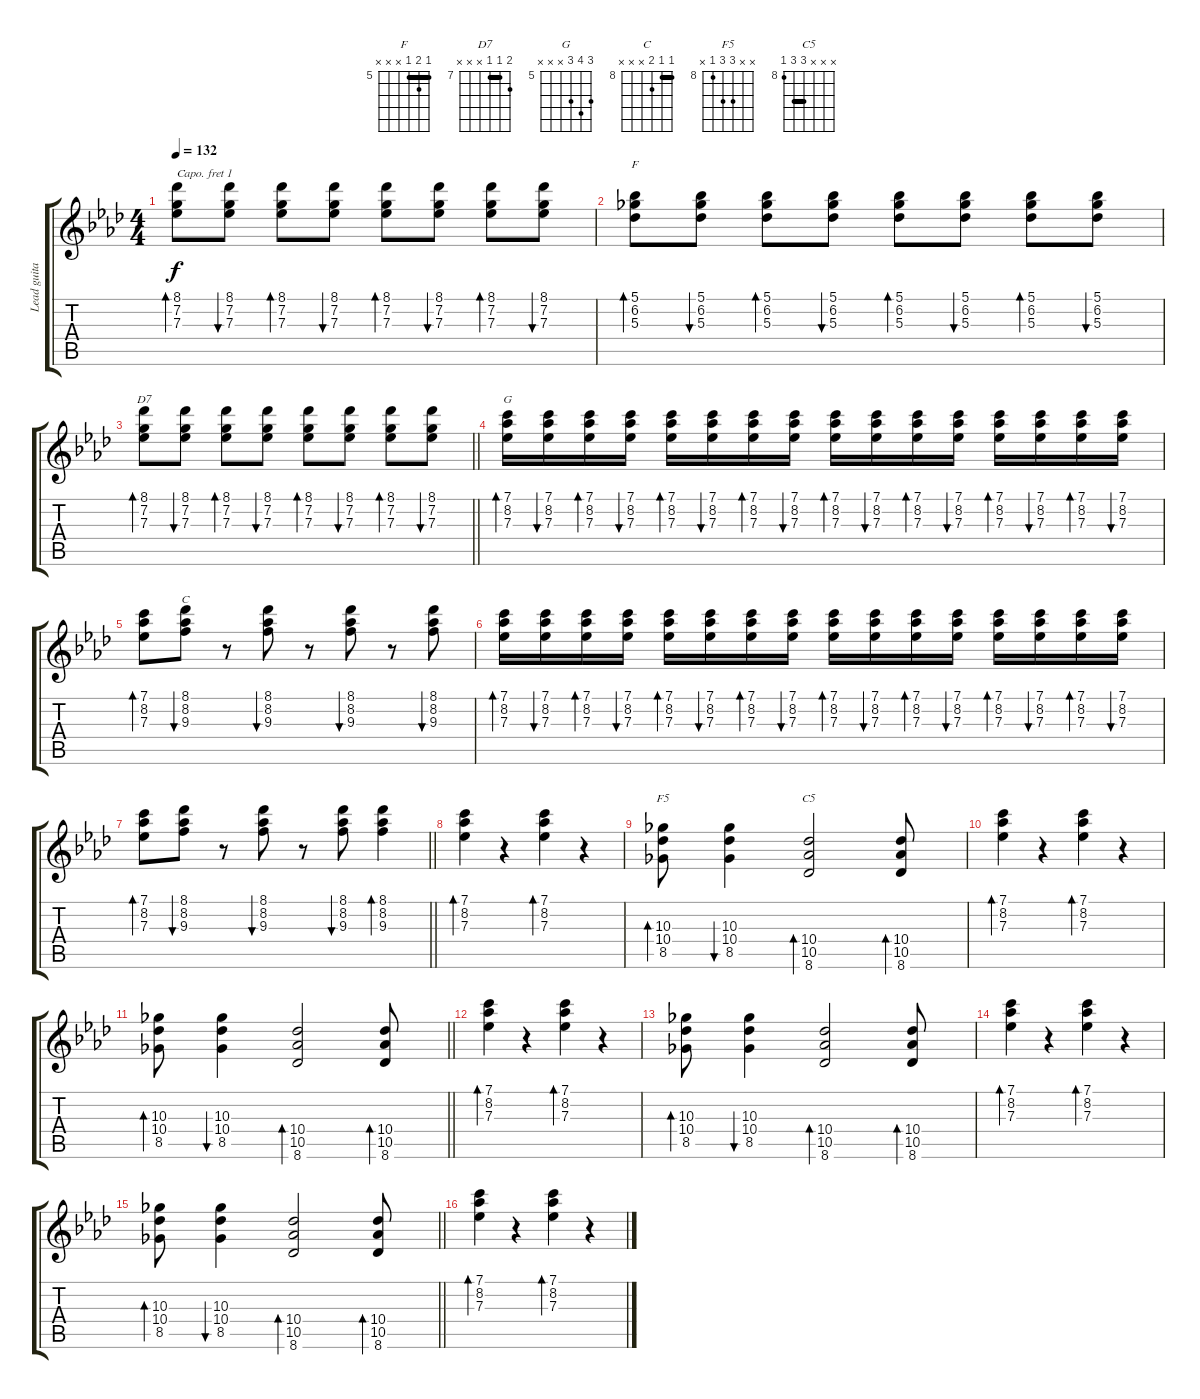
\track ("Lead guitar (Capo I) - Davy Johnstone" "Lead guita") {instrument distortionguitar}
\staff {score tabs}
\capo 1
\tuning (E4 B3 G3 D3 A2 E2) {hide}
\chord ("F" 5 6 5 x x x) {firstfret 5 barre 5}
\chord ("D7" 8 7 7 x x x) {firstfret 7 barre 7}
\chord ("G" 7 8 7 x x x) {firstfret 5}
\chord ("C" 8 8 9 x x x) {firstfret 8 barre 8}
\chord ("F5" x x 10 10 8 x) {firstfret 8}
\chord ("C5" x x x 10 10 8) {firstfret 8 barre 10}
\ts (4 4)
\tempo 132
\clef g2
\ks ab
(8.1 7.2 7.3).8{bd 30 dy f} (8.1 7.2 7.3).8{bu 30} (8.1 7.2 7.3).8{bd 30} (8.1 7.2 7.3).8{bu 30} (8.1 7.2 7.3).8{bd 30} (8.1 7.2 7.3).8{bu 30} (8.1 7.2 7.3).8{bd 30} (8.1 7.2 7.3).8{bu 30} |
(5.1 6.2 5.3).8{bd 30 ch "F"} (5.1 6.2 5.3).8{bu 30} (5.1 6.2 5.3).8{bd 30} (5.1 6.2 5.3).8{bu 30} (5.1 6.2 5.3).8{bd 30} (5.1 6.2 5.3).8{bu 30} (5.1 6.2 5.3).8{bd 30} (5.1 6.2 5.3).8{bu 30} |
\barLineRight lightlight
(8.1 7.2 7.3).8{bd 30 ch "D7"} (8.1 7.2 7.3).8{bu 30} (8.1 7.2 7.3).8{bd 30} (8.1 7.2 7.3).8{bu 30} (8.1 7.2 7.3).8{bd 30} (8.1 7.2 7.3).8{bu 30} (8.1 7.2 7.3).8{bd 30} (8.1 7.2 7.3).8{bu 30} |
(7.1 8.2 7.3).16{bd 30 ch "G"} (7.1 8.2 7.3).16{bu 30} (7.1 8.2 7.3).16{bd 30} (7.1 8.2 7.3).16{bu 30} (7.1 8.2 7.3).16{bd 30} (7.1 8.2 7.3).16{bu 30} (7.1 8.2 7.3).16{bd 30} (7.1 8.2 7.3).16{bu 30} (7.1 8.2 7.3).16{bd 30} (7.1 8.2 7.3).16{bu 30} (7.1 8.2 7.3).16{bd 30} (7.1 8.2 7.3).16{bu 30} (7.1 8.2 7.3).16{bd 30} (7.1 8.2 7.3).16{bu 30} (7.1 8.2 7.3).16{bd 30} (7.1 8.2 7.3).16{bu 30} |
(7.1 8.2 7.3).8{bd 60} (8.1 8.2 9.3).8{bu 30 ch "C"} r.8 (8.1 8.2 9.3).8{bu 30} r.8 (8.1 8.2 9.3).8{bu 30} r.8 (8.1 8.2 9.3).8{bu 30} |
(7.1 8.2 7.3).16{bd 30} (7.1 8.2 7.3).16{bu 30} (7.1 8.2 7.3).16{bd 30} (7.1 8.2 7.3).16{bu 30} (7.1 8.2 7.3).16{bd 30} (7.1 8.2 7.3).16{bu 30} (7.1 8.2 7.3).16{bd 30} (7.1 8.2 7.3).16{bu 30} (7.1 8.2 7.3).16{bd 30} (7.1 8.2 7.3).16{bu 30} (7.1 8.2 7.3).16{bd 30} (7.1 8.2 7.3).16{bu 30} (7.1 8.2 7.3).16{bd 30} (7.1 8.2 7.3).16{bu 30} (7.1 8.2 7.3).16{bd 30} (7.1 8.2 7.3).16{bu 30} |
\barLineRight lightlight
(7.1 8.2 7.3).8{bd 60} (8.1 8.2 9.3).8{bu 30} r.8 (8.1 8.2 9.3).8{bu 30} r.8 (8.1 8.2 9.3).8{bu 30} (8.1 8.2 9.3).4{bd 30} |
(7.1 8.2 7.3).4{bd 30} r.4 (7.1 8.2 7.3).4{bd 30} r.4 |
(10.3 10.4 8.5).8{bd 60 ch "F5"} (10.3 10.4 8.5).4{bu 30} (10.4 10.5 8.6).2{bd 30 ch "C5"} (10.4 10.5 8.6).8{bd 30} |
(7.1 8.2 7.3).4{bd 30} r.4 (7.1 8.2 7.3).4{bd 30} r.4 |
\barLineRight lightlight
(10.3 10.4 8.5).8{bd 60} (10.3 10.4 8.5).4{bu 30} (10.4 10.5 8.6).2{bd 30} (10.4 10.5 8.6).8{bd 30} |
(7.1 8.2 7.3).4{bd 30} r.4 (7.1 8.2 7.3).4{bd 30} r.4 |
(10.3 10.4 8.5).8{bd 60} (10.3 10.4 8.5).4{bu 30} (10.4 10.5 8.6).2{bd 30} (10.4 10.5 8.6).8{bd 30} |
(7.1 8.2 7.3).4{bd 30} r.4 (7.1 8.2 7.3).4{bd 30} r.4 |
\barLineRight lightlight
(10.3 10.4 8.5).8{bd 60} (10.3 10.4 8.5).4{bu 30} (10.4 10.5 8.6).2{bd 30} (10.4 10.5 8.6).8{bd 30} |
(7.1 8.2 7.3).4{bd 30} r.4 (7.1 8.2 7.3).4{bd 30} r.4
